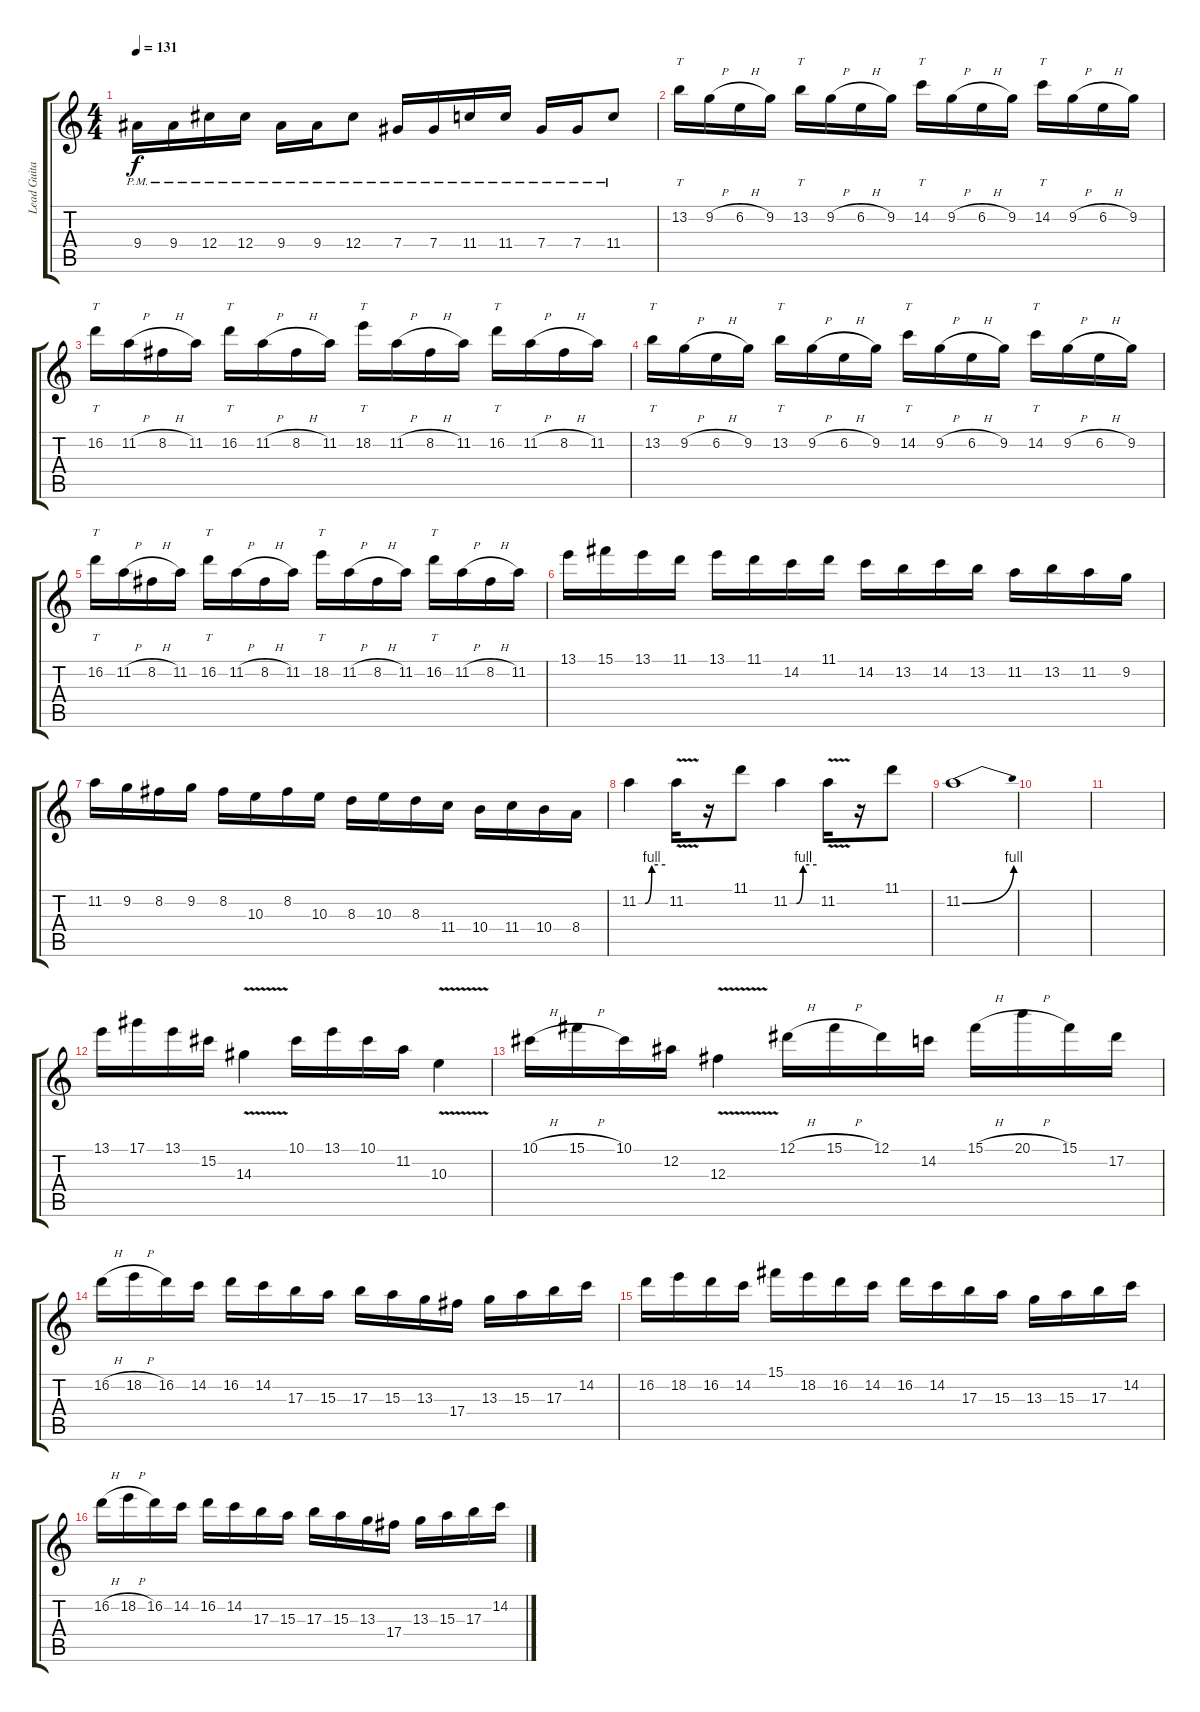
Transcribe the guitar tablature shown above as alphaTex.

\track ("Lead Guitar I" "Lead Guita") {instrument distortionguitar}
\staff {score tabs}
\tuning (Eb4 Bb3 Gb3 Db3 Ab2 Eb2) {hide}
\ts (4 4)
\tempo 131
\clef g2
\ks c
9.4{pm}.16{dy f} 9.4{pm}.16 12.4{pm}.16 12.4{pm}.16 9.4{pm}.16 9.4{pm}.16 12.4{pm}.8 7.4{pm}.16 7.4{pm}.16 11.4{pm}.16 11.4{pm}.16 7.4{pm}.16 7.4{pm}.16 11.4{pm}.8 |
\section ("" "")
13.2.16{tt} 9.2{h}.16 6.2{h}.16 9.2.16 13.2.16{tt} 9.2{h}.16 6.2{h}.16 9.2.16 14.2.16{tt} 9.2{h}.16 6.2{h}.16 9.2.16 14.2.16{tt} 9.2{h}.16 6.2{h}.16 9.2.16 |
16.2.16{tt} 11.2{h}.16 8.2{h}.16 11.2.16 16.2.16{tt} 11.2{h}.16 8.2{h}.16 11.2.16 18.2.16{tt} 11.2{h}.16 8.2{h}.16 11.2.16 16.2.16{tt} 11.2{h}.16 8.2{h}.16 11.2.16 |
13.2.16{tt} 9.2{h}.16 6.2{h}.16 9.2.16 13.2.16{tt} 9.2{h}.16 6.2{h}.16 9.2.16 14.2.16{tt} 9.2{h}.16 6.2{h}.16 9.2.16 14.2.16{tt} 9.2{h}.16 6.2{h}.16 9.2.16 |
16.2.16{tt} 11.2{h}.16 8.2{h}.16 11.2.16 16.2.16{tt} 11.2{h}.16 8.2{h}.16 11.2.16 18.2.16{tt} 11.2{h}.16 8.2{h}.16 11.2.16 16.2.16{tt} 11.2{h}.16 8.2{h}.16 11.2.16 |
13.1.16 15.1.16 13.1.16 11.1.16 13.1.16 11.1.16 14.2.16 11.1.16 14.2.16 13.2.16 14.2.16 13.2.16 11.2.16 13.2.16 11.2.16 9.2.16 |
11.2.16 9.2.16 8.2.16 9.2.16 8.2.16 10.3.16 8.2.16 10.3.16 8.3.16 10.3.16 8.3.16 11.4.16 10.4.16 11.4.16 10.4.16 8.4.16 |
11.2{be (custom 0 0 15 0 30 4 60 4)}.4 11.2{v}.16 r.16 11.1.8 11.2{be (custom 0 0 15 0 30 4 60 4)}.4 11.2{v}.16 r.16 11.1.8 |
11.2{be (bend 0 0 60 4)}.1 |
\section ("" "")
|
|
13.1.16 17.1.16 13.1.16 15.2.16 14.3{v}.4 10.1.16 13.1.16 10.1.16 11.2.16 10.3{v}.4 |
10.1{h}.16 15.1{h}.16 10.1.16 12.2.16 12.3{v}.4 12.1{h}.16 15.1{h}.16 12.1.16 14.2.16 15.1{h}.16 20.1{h}.16 15.1.16 17.2.16 |
\section ("" "")
16.2{h}.16 18.2{h}.16 16.2.16 14.2.16 16.2.16 14.2.16 17.3.16 15.3.16 17.3.16 15.3.16 13.3.16 17.4.16 13.3.16 15.3.16 17.3.16 14.2.16 |
16.2.16 18.2.16 16.2.16 14.2.16 15.1.16 18.2.16 16.2.16 14.2.16 16.2.16 14.2.16 17.3.16 15.3.16 13.3.16 15.3.16 17.3.16 14.2.16 |
16.2{h}.16 18.2{h}.16 16.2.16 14.2.16 16.2.16 14.2.16 17.3.16 15.3.16 17.3.16 15.3.16 13.3.16 17.4.16 13.3.16 15.3.16 17.3.16 14.2.16
